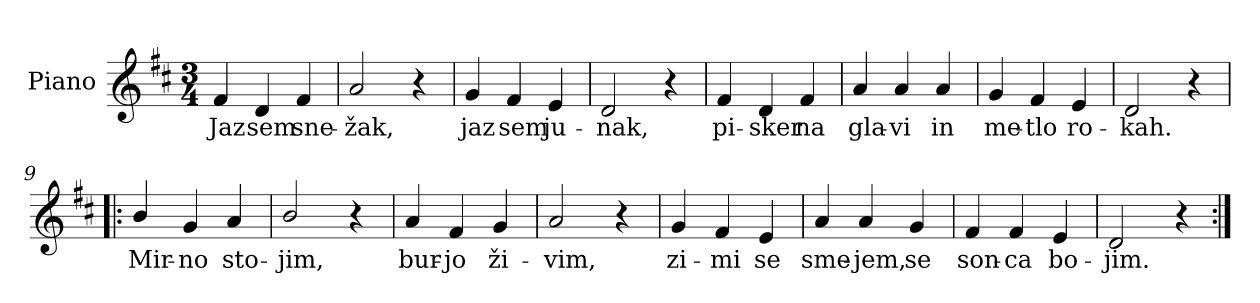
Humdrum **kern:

**kern	**text
*part1	*part1
*staff1	*staff1
*I"Piano	*
*I'Pno.	*
*clefG2	*
*k[f#c#]	*
*M3/4	*
=1	=1
!	!LO:LY:b
4f#/	Jaz
!	!LO:LY:b
4d/	sem
!	!LO:LY:b
4f#/	sne-
=2	=2
!	!LO:LY:b
2a/	-žak,
4r	.
=3	=3
!	!LO:LY:b
4g/	jaz
!	!LO:LY:b
4f#/	sem
!	!LO:LY:b
4e/	ju-
=4	=4
!	!LO:LY:b
2d/	-nak,
4r	.
=5	=5
!	!LO:LY:b
4f#/	pi-
!	!LO:LY:b
4d/	-sker
!	!LO:LY:b
4f#/	na
=6	=6
!	!LO:LY:b
4a/	gla-
!	!LO:LY:b
4a/	-vi
!	!LO:LY:b
4a/	in
=7	=7
!	!LO:LY:b
4g/	me-
!	!LO:LY:b
4f#/	-tlo
!	!LO:LY:b
4e/	ro-
!!LO:LB:g=z
=8	=8
!	!LO:LY:b
2d/	-kah.
4r	.
=9!|:	=9!|:
!	!LO:LY:b
4b/	Mir-
!	!LO:LY:b
4g/	-no
!	!LO:LY:b
4a/	sto-
=10	=10
!	!LO:LY:b
2b/	-jim,
4r	.
=11	=11
!	!LO:LY:b
4a/	bur-
!	!LO:LY:b
4f#/	-jo
!	!LO:LY:b
4g/	ži-
=12	=12
!	!LO:LY:b
2a/	-vim,
4r	.
=13	=13
!	!LO:LY:b
4g/	zi-
!	!LO:LY:b
4f#/	-mi
!	!LO:LY:b
4e/	se
=14	=14
!	!LO:LY:b
4a/	sme-
!	!LO:LY:b
4a/	-jem,
!	!LO:LY:b
4g/	se
=15	=15
!	!LO:LY:b
4f#/	son-
!	!LO:LY:b
4f#/	-ca
!	!LO:LY:b
4e/	bo-
!!LO:LB:g=z
=16	=16
!	!LO:LY:b
2d/	-jim.
4r	.
=:|!	=:|!
*-	*-
